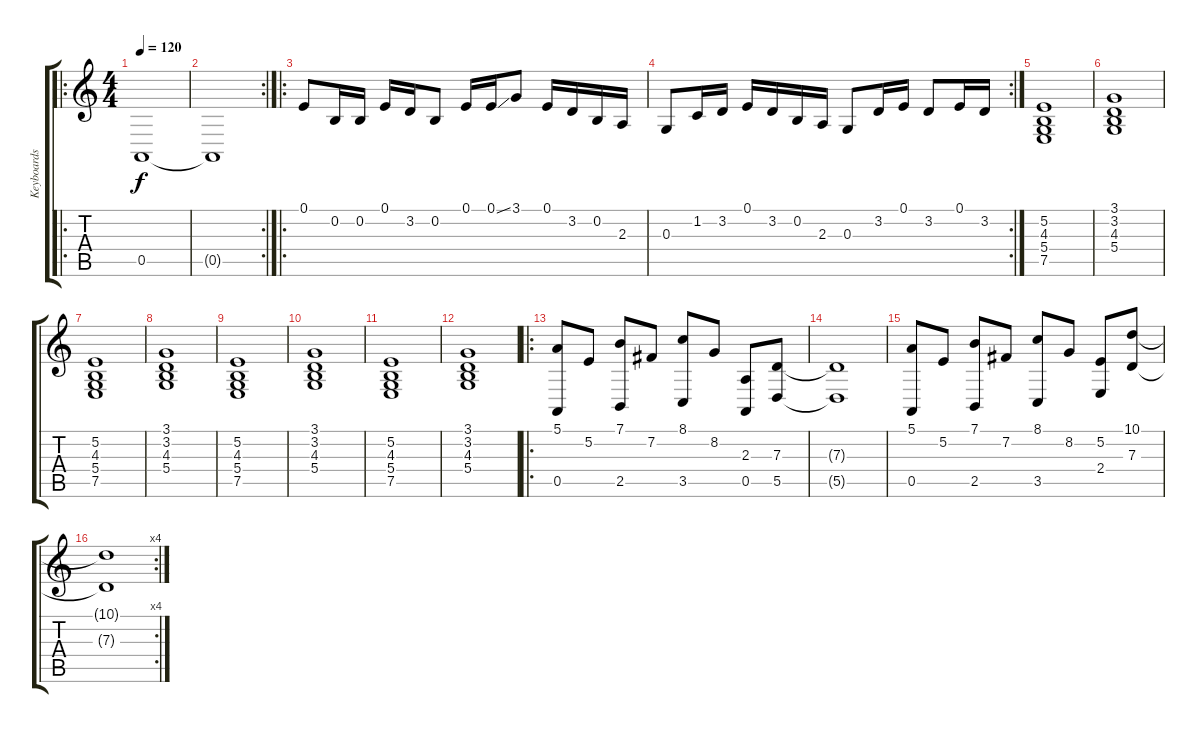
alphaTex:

\track ("Keyboards" "Keyboards") {instrument lead2sawtooth}
\staff {score tabs}
\tuning (E4 B3 G3 D3 A2 E2) {hide}
\ro
\ts (4 4)
\tempo 120
\clef g2
\ks c
0.5.1{dy f} |
\rc 2
0.5{t}.1 |
\ro
0.1.8 0.2.16 0.2.16 0.1.16 3.2.16 0.2.8 0.1.16 0.1{ss}.16 3.1.8 0.1.16 3.2.16 0.2.16 2.3.16 |
\rc 2
0.3.8 1.2.16 3.2.16 0.1.16 3.2.16 0.2.16 2.3.16 0.3.8 3.2.16 0.1.16 3.2.8 0.1.16 3.2.16 |
(5.2 4.3 5.4 7.5).1 |
(3.1 3.2 4.3 5.4).1 |
(5.2 4.3 5.4 7.5).1 |
(3.1 3.2 4.3 5.4).1 |
(5.2 4.3 5.4 7.5).1 |
(3.1 3.2 4.3 5.4).1 |
(5.2 4.3 5.4 7.5).1 |
(3.1 3.2 4.3 5.4).1 |
\ro
(5.1 0.5).8 5.2.8 (7.1 2.5).8 7.2.8 (8.1 3.5).8 8.2.8 (2.3 0.5).8 (7.3 5.5).8 |
(7.3{t} 5.5{t}).1 |
(5.1 0.5).8 5.2.8 (7.1 2.5).8 7.2.8 (8.1 3.5).8 8.2.8 (5.2 2.4).8 (10.1 7.3).8 |
\rc 4
(10.1{t} 7.3{t}).1
